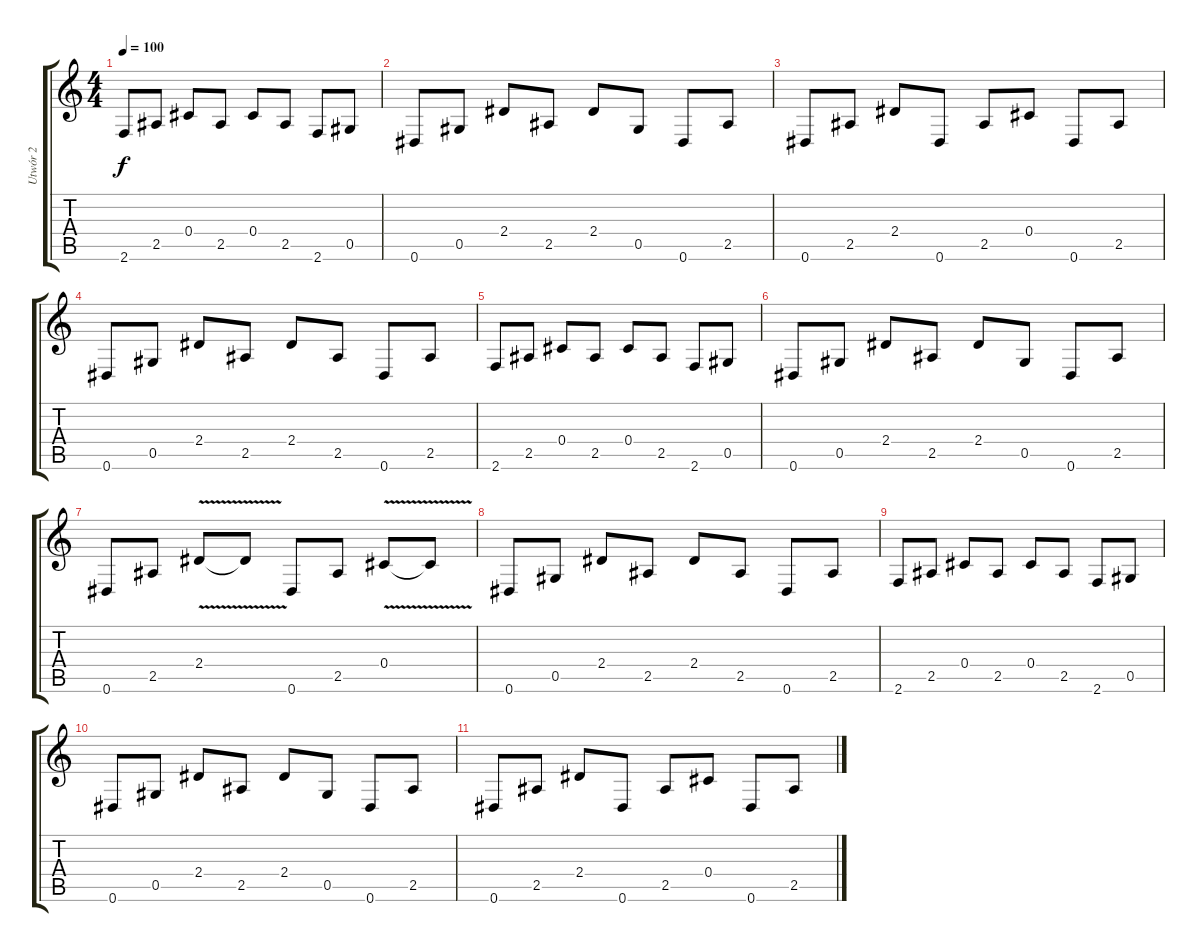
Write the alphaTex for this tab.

\track ("Utwór 2" "Utwór 2") {instrument distortionguitar}
\staff {score tabs}
\tuning (Eb4 Bb3 Gb3 Db3 Ab2 Eb2) {hide}
\ts (4 4)
\tempo 100
\clef g2
\ks c
2.6.8{dy f} 2.5.8 0.4.8 2.5.8 0.4.8 2.5.8 2.6.8 0.5.8 |
0.6.8 0.5.8 2.4.8 2.5.8 2.4.8 0.5.8 0.6.8 2.5.8 |
0.6.8 2.5.8 2.4.8 0.6.8 2.5.8 0.4.8 0.6.8 2.5.8 |
0.6.8 0.5.8 2.4.8 2.5.8 2.4.8 2.5.8 0.6.8 2.5.8 |
2.6.8 2.5.8 0.4.8 2.5.8 0.4.8 2.5.8 2.6.8 0.5.8 |
0.6.8 0.5.8 2.4.8 2.5.8 2.4.8 0.5.8 0.6.8 2.5.8 |
0.6.8 2.5.8 2.4{v}.8 2.4{t}.8 0.6.8 2.5.8 0.4{v}.8 0.4{t}.8 |
0.6.8 0.5.8 2.4.8 2.5.8 2.4.8 2.5.8 0.6.8 2.5.8 |
2.6.8 2.5.8 0.4.8 2.5.8 0.4.8 2.5.8 2.6.8 0.5.8 |
0.6.8 0.5.8 2.4.8 2.5.8 2.4.8 0.5.8 0.6.8 2.5.8 |
0.6.8 2.5.8 2.4.8 0.6.8 2.5.8 0.4.8 0.6.8 2.5.8
